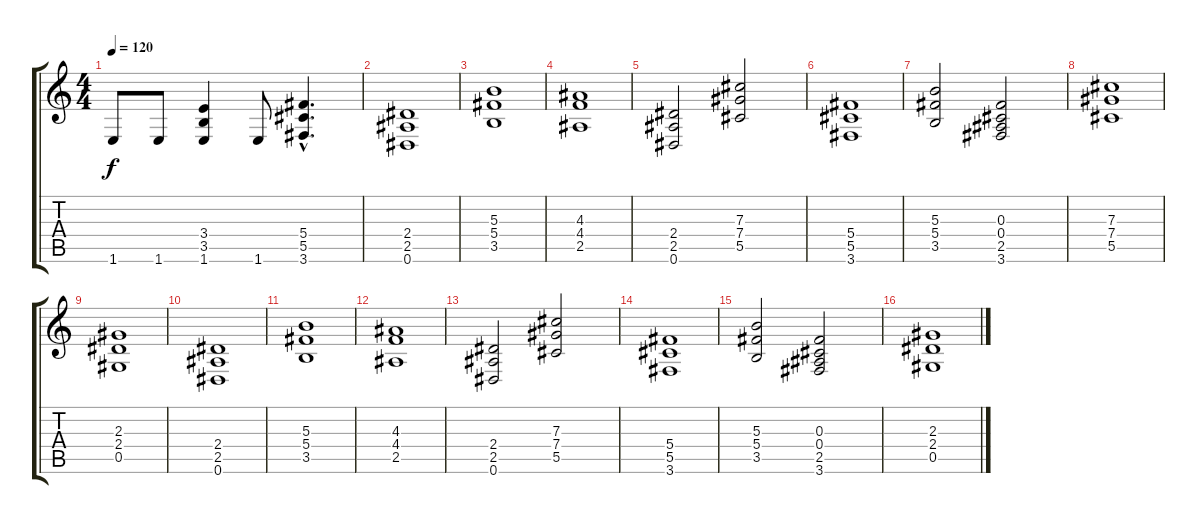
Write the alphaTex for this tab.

\track "" {instrument distortionguitar}
\staff {score tabs}
\tuning (Eb4 Bb3 Gb3 Db3 Ab2 Eb2) {hide}
\ts (4 4)
\tempo 120
\clef g2
\ks c
1.6.8{dy f} 1.6.8 (3.4 3.5 1.6).4 1.6.8 (5.4{hac} 5.5{hac} 3.6{hac}).4{d} |
(2.4 2.5 0.6).1 |
(5.3 5.4 3.5).1 |
(4.3 4.4 2.5).1 |
(2.4 2.5 0.6).2 (7.3 7.4 5.5).2 |
(5.4 5.5 3.6).1 |
(5.3 5.4 3.5).2 (0.3 0.4 2.5 3.6).2 |
(7.3 7.4 5.5).1 |
(2.3 2.4 0.5).1 |
(2.4 2.5 0.6).1 |
(5.3 5.4 3.5).1 |
(4.3 4.4 2.5).1 |
(2.4 2.5 0.6).2 (7.3 7.4 5.5).2 |
(5.4 5.5 3.6).1 |
(5.3 5.4 3.5).2 (0.3 0.4 2.5 3.6).2 |
(2.3 2.4 0.5).1
